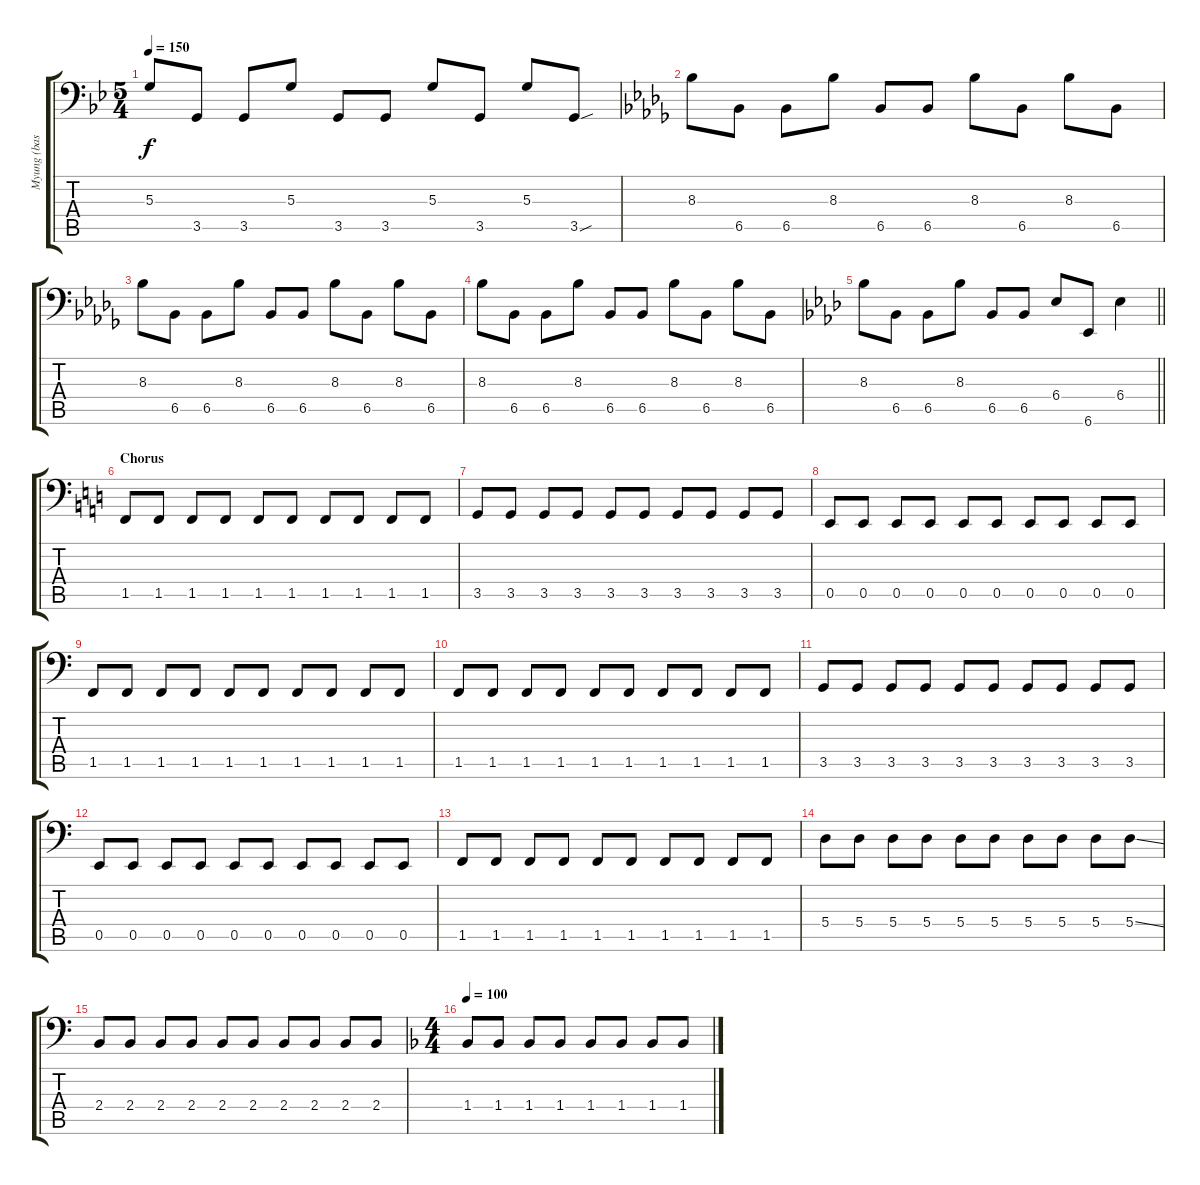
\track ("Myung (bass)" "Myung (bas") {instrument electricbassfinger}
\staff {score tabs}
\tuning (C3 G2 D2 A1 E1 A0) {hide}
\ts (5 4)
\tempo 150
\clef f4
\ks gminor
5.3.8{dy f} 3.5.8 3.5.8 5.3.8 3.5.8 3.5.8 5.3.8 3.5.8 5.3.8 3.5{sou}.8 |
\ks bbminor
8.3.8 6.5.8 6.5.8 8.3.8 6.5.8 6.5.8 8.3.8 6.5.8 8.3.8 6.5.8 |
8.3.8 6.5.8 6.5.8 8.3.8 6.5.8 6.5.8 8.3.8 6.5.8 8.3.8 6.5.8 |
8.3.8 6.5.8 6.5.8 8.3.8 6.5.8 6.5.8 8.3.8 6.5.8 8.3.8 6.5.8 |
\barLineRight lightlight
\ks fminor
8.3.8 6.5.8 6.5.8 8.3.8 6.5.8 6.5.8 6.4.8 6.6.8 6.4.4 |
\section ("" "Chorus")
\ks aminor
1.5.8 1.5.8 1.5.8 1.5.8 1.5.8 1.5.8 1.5.8 1.5.8 1.5.8 1.5.8 |
3.5.8 3.5.8 3.5.8 3.5.8 3.5.8 3.5.8 3.5.8 3.5.8 3.5.8 3.5.8 |
0.5.8 0.5.8 0.5.8 0.5.8 0.5.8 0.5.8 0.5.8 0.5.8 0.5.8 0.5.8 |
1.5.8 1.5.8 1.5.8 1.5.8 1.5.8 1.5.8 1.5.8 1.5.8 1.5.8 1.5.8 |
1.5.8 1.5.8 1.5.8 1.5.8 1.5.8 1.5.8 1.5.8 1.5.8 1.5.8 1.5.8 |
3.5.8 3.5.8 3.5.8 3.5.8 3.5.8 3.5.8 3.5.8 3.5.8 3.5.8 3.5.8 |
0.5.8 0.5.8 0.5.8 0.5.8 0.5.8 0.5.8 0.5.8 0.5.8 0.5.8 0.5.8 |
1.5.8 1.5.8 1.5.8 1.5.8 1.5.8 1.5.8 1.5.8 1.5.8 1.5.8 1.5.8 |
5.4.8 5.4.8 5.4.8 5.4.8 5.4.8 5.4.8 5.4.8 5.4.8 5.4.8 5.4{ss}.8 |
2.4.8 2.4.8 2.4.8 2.4.8 2.4.8 2.4.8 2.4.8 2.4.8 2.4.8 2.4.8 |
\ts (4 4)
\tempo 100
\ks dminor
1.4.8 1.4.8 1.4.8 1.4.8 1.4.8 1.4.8 1.4.8 1.4.8
